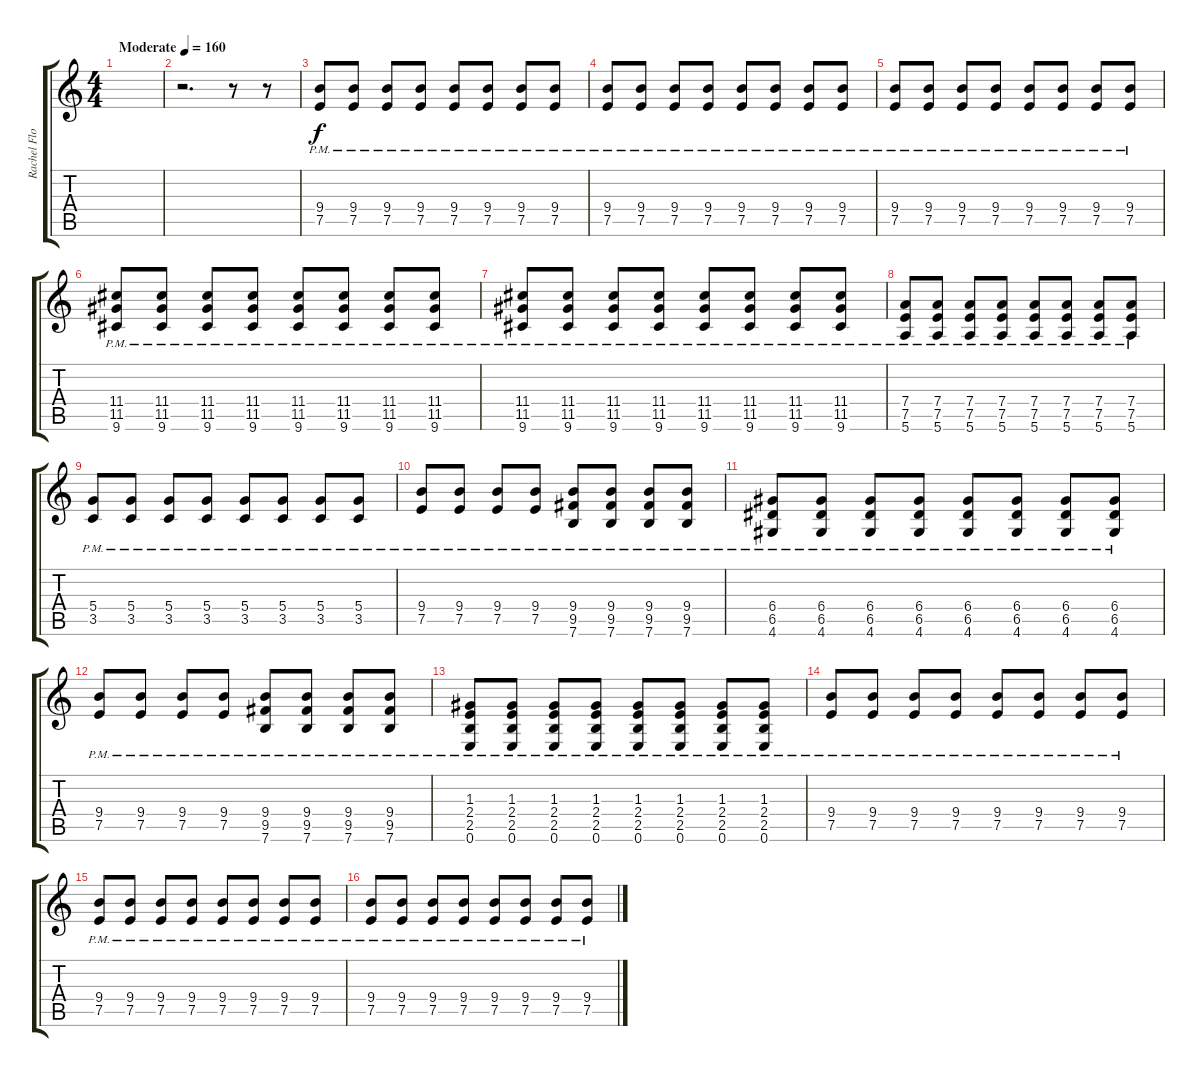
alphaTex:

\track ("Rachel Flotard" "Rachel Flo") {instrument distortionguitar}
\staff {score tabs}
\tuning (E4 B3 G3 D3 A2 E2) {hide}
\ts (4 4)
\tempo (160 "Moderate")
\clef g2
\ks c
|
r.2{d} r.8 r.8 |
(9.4{pm} 7.5{pm}).8 (9.4{pm} 7.5{pm}).8 (9.4{pm} 7.5{pm}).8 (9.4{pm} 7.5{pm}).8 (9.4{pm} 7.5{pm}).8 (9.4{pm} 7.5{pm}).8 (9.4{pm} 7.5{pm}).8 (9.4{pm} 7.5{pm}).8 |
(9.4{pm} 7.5{pm}).8 (9.4{pm} 7.5{pm}).8 (9.4{pm} 7.5{pm}).8 (9.4{pm} 7.5{pm}).8 (9.4{pm} 7.5{pm}).8 (9.4{pm} 7.5{pm}).8 (9.4{pm} 7.5{pm}).8 (9.4{pm} 7.5{pm}).8 |
(9.4{pm} 7.5{pm}).8 (9.4{pm} 7.5{pm}).8 (9.4{pm} 7.5{pm}).8 (9.4{pm} 7.5{pm}).8 (9.4{pm} 7.5{pm}).8 (9.4{pm} 7.5{pm}).8 (9.4{pm} 7.5{pm}).8 (9.4{pm} 7.5{pm}).8 |
(11.4{pm} 11.5{pm} 9.6{pm}).8 (11.4{pm} 11.5{pm} 9.6{pm}).8 (11.4{pm} 11.5{pm} 9.6{pm}).8 (11.4{pm} 11.5{pm} 9.6{pm}).8 (11.4{pm} 11.5{pm} 9.6{pm}).8 (11.4{pm} 11.5{pm} 9.6{pm}).8 (11.4{pm} 11.5{pm} 9.6{pm}).8 (11.4{pm} 11.5{pm} 9.6{pm}).8 |
(11.4{pm} 11.5{pm} 9.6{pm}).8 (11.4{pm} 11.5{pm} 9.6{pm}).8 (11.4{pm} 11.5{pm} 9.6{pm}).8 (11.4{pm} 11.5{pm} 9.6{pm}).8 (11.4{pm} 11.5{pm} 9.6{pm}).8 (11.4{pm} 11.5{pm} 9.6{pm}).8 (11.4{pm} 11.5{pm} 9.6{pm}).8 (11.4{pm} 11.5{pm} 9.6{pm}).8 |
(7.4{pm} 7.5{pm} 5.6{pm}).8 (7.4{pm} 7.5{pm} 5.6{pm}).8 (7.4{pm} 7.5{pm} 5.6{pm}).8 (7.4{pm} 7.5{pm} 5.6{pm}).8 (7.4{pm} 7.5{pm} 5.6{pm}).8 (7.4{pm} 7.5{pm} 5.6{pm}).8 (7.4{pm} 7.5{pm} 5.6{pm}).8 (7.4{pm} 7.5{pm} 5.6{pm}).8 |
(5.4{pm} 3.5{pm}).8 (5.4{pm} 3.5{pm}).8 (5.4{pm} 3.5{pm}).8 (5.4{pm} 3.5{pm}).8 (5.4{pm} 3.5{pm}).8 (5.4{pm} 3.5{pm}).8 (5.4{pm} 3.5{pm}).8 (5.4{pm} 3.5{pm}).8 |
(9.4{pm} 7.5{pm}).8 (9.4{pm} 7.5{pm}).8 (9.4{pm} 7.5{pm}).8 (9.4{pm} 7.5{pm}).8 (9.4{pm} 9.5{pm} 7.6{pm}).8 (9.4{pm} 9.5{pm} 7.6{pm}).8 (9.4{pm} 9.5{pm} 7.6{pm}).8 (9.4{pm} 9.5{pm} 7.6{pm}).8 |
(6.4{pm} 6.5{pm} 4.6{pm}).8 (6.4{pm} 6.5{pm} 4.6{pm}).8 (6.4{pm} 6.5{pm} 4.6{pm}).8 (6.4{pm} 6.5{pm} 4.6{pm}).8 (6.4{pm} 6.5{pm} 4.6{pm}).8 (6.4{pm} 6.5{pm} 4.6{pm}).8 (6.4{pm} 6.5{pm} 4.6{pm}).8 (6.4{pm} 6.5{pm} 4.6{pm}).8 |
(9.4{pm} 7.5{pm}).8 (9.4{pm} 7.5{pm}).8 (9.4{pm} 7.5{pm}).8 (9.4{pm} 7.5{pm}).8 (9.4{pm} 9.5{pm} 7.6{pm}).8 (9.4{pm} 9.5{pm} 7.6{pm}).8 (9.4{pm} 9.5{pm} 7.6{pm}).8 (9.4{pm} 9.5{pm} 7.6{pm}).8 |
(1.3{pm} 2.4{pm} 2.5{pm} 0.6{pm}).8 (1.3{pm} 2.4{pm} 2.5{pm} 0.6{pm}).8 (1.3{pm} 2.4{pm} 2.5{pm} 0.6{pm}).8 (1.3{pm} 2.4{pm} 2.5{pm} 0.6{pm}).8 (1.3{pm} 2.4{pm} 2.5{pm} 0.6{pm}).8 (1.3{pm} 2.4{pm} 2.5{pm} 0.6{pm}).8 (1.3{pm} 2.4{pm} 2.5{pm} 0.6{pm}).8 (1.3{pm} 2.4{pm} 2.5{pm} 0.6{pm}).8 |
(9.4{pm} 7.5{pm}).8 (9.4{pm} 7.5{pm}).8 (9.4{pm} 7.5{pm}).8 (9.4{pm} 7.5{pm}).8 (9.4{pm} 7.5{pm}).8 (9.4{pm} 7.5{pm}).8 (9.4{pm} 7.5{pm}).8 (9.4{pm} 7.5{pm}).8 |
(9.4{pm} 7.5{pm}).8 (9.4{pm} 7.5{pm}).8 (9.4{pm} 7.5{pm}).8 (9.4{pm} 7.5{pm}).8 (9.4{pm} 7.5{pm}).8 (9.4{pm} 7.5{pm}).8 (9.4{pm} 7.5{pm}).8 (9.4{pm} 7.5{pm}).8 |
(9.4{pm} 7.5{pm}).8 (9.4{pm} 7.5{pm}).8 (9.4{pm} 7.5{pm}).8 (9.4{pm} 7.5{pm}).8 (9.4{pm} 7.5{pm}).8 (9.4{pm} 7.5{pm}).8 (9.4{pm} 7.5{pm}).8 (9.4{pm} 7.5{pm}).8
